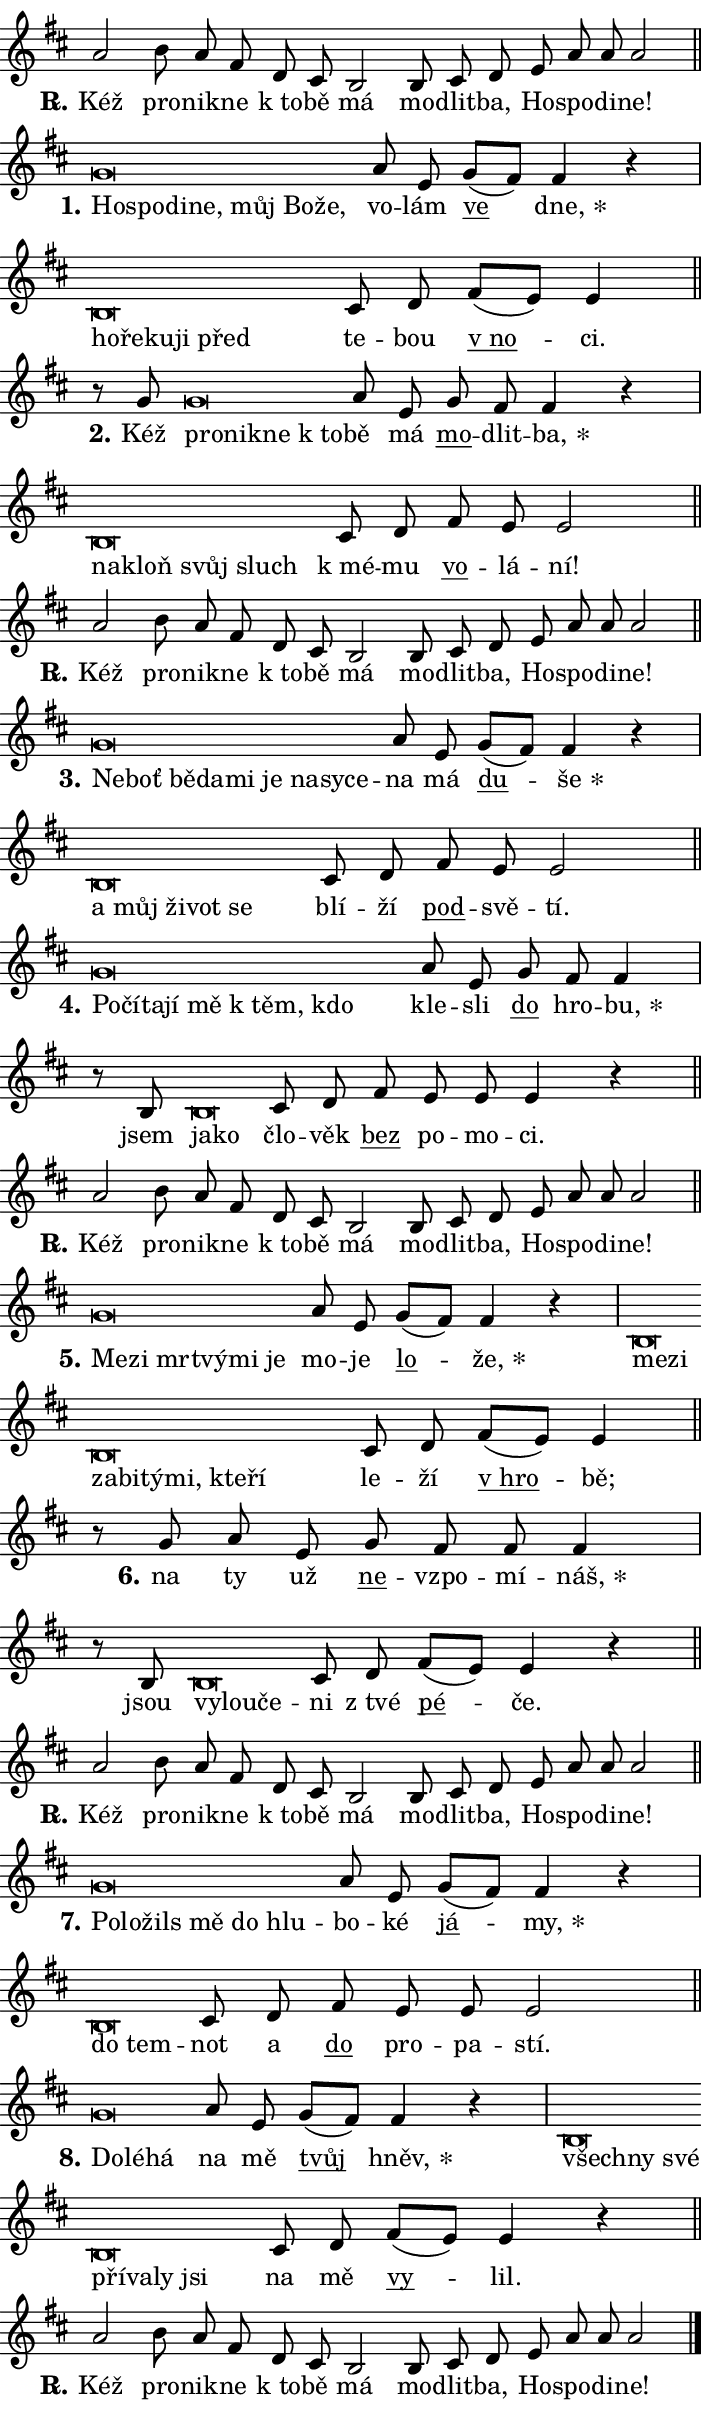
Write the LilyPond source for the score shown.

\version "2.24.0"
\header { tagline = "" }
\paper {
  indent = 0\cm
  top-margin = 0\cm
  right-margin = 0.13\cm % to fit lyric hyphens
  bottom-margin = 0\cm
  left-margin = 0\cm
  paper-width = 12\cm
  page-breaking = #ly:one-page-breaking
  system-system-spacing.basic-distance = #11
  score-system-spacing.basic-distance = #11
  ragged-last = ##f
}


%% Author: Thomas Morley
%% https://lists.gnu.org/archive/html/lilypond-user/2020-05/msg00002.html
#(define (line-position grob)
"Returns position of @var[grob} in current system:
   @code{'start}, if at first time-step
   @code{'end}, if at last time-step
   @code{'middle} otherwise
"
  (let* ((col (ly:item-get-column grob))
         (ln (ly:grob-object col 'left-neighbor))
         (rn (ly:grob-object col 'right-neighbor))
         (col-to-check-left (if (ly:grob? ln) ln col))
         (col-to-check-right (if (ly:grob? rn) rn col))
         (break-dir-left
           (and
             (ly:grob-property col-to-check-left 'non-musical #f)
             (ly:item-break-dir col-to-check-left)))
         (break-dir-right
           (and
             (ly:grob-property col-to-check-right 'non-musical #f)
             (ly:item-break-dir col-to-check-right))))
        (cond ((eqv? 1 break-dir-left) 'start)
              ((eqv? -1 break-dir-right) 'end)
              (else 'middle))))

#(define (tranparent-at-line-position vctor)
  (lambda (grob)
  "Relying on @code{line-position} select the relevant enry from @var{vctor}.
Used to determine transparency,"
    (case (line-position grob)
      ((end) (not (vector-ref vctor 0)))
      ((middle) (not (vector-ref vctor 1)))
      ((start) (not (vector-ref vctor 2))))))

noteHeadBreakVisibility =
#(define-music-function (break-visibility)(vector?)
"Makes @code{NoteHead}s transparent relying on @var{break-visibility}"
#{
  \override NoteHead.transparent =
    #(tranparent-at-line-position break-visibility)
#})

#(define delete-ledgers-for-transparent-note-heads
  (lambda (grob)
    "Reads whether a @code{NoteHead} is transparent.
If so this @code{NoteHead} is removed from @code{'note-heads} from
@var{grob}, which is supposed to be @code{LedgerLineSpanner}.
As a result ledgers are not printed for this @code{NoteHead}"
    (let* ((nhds-array (ly:grob-object grob 'note-heads))
           (nhds-list
             (if (ly:grob-array? nhds-array)
                 (ly:grob-array->list nhds-array)
                 '()))
           ;; Relies on the transparent-property being done before
           ;; Staff.LedgerLineSpanner.after-line-breaking is executed.
           ;; This is fragile ...
           (to-keep
             (remove
               (lambda (nhd)
                 (ly:grob-property nhd 'transparent #f))
               nhds-list)))
      ;; TODO find a better method to iterate over grob-arrays, similiar
      ;; to filter/remove etc for lists
      ;; For now rebuilt from scratch
      (set! (ly:grob-object grob 'note-heads)  '())
      (for-each
        (lambda (nhd)
          (ly:pointer-group-interface::add-grob grob 'note-heads nhd))
        to-keep))))

squashNotes = {
  \override NoteHead.X-extent = #'(-0.2 . 0.2)
  \override NoteHead.Y-extent = #'(-0.75 . 0)
  \override NoteHead.stencil =
    #(lambda (grob)
       (let ((pos (ly:grob-property grob 'staff-position)))
         (begin
           (if (< pos -7) (display "ERROR: Lower brevis then expected\n") (display ""))
           (if (<= pos -6) ly:text-interface::print ly:note-head::print))))
}
unSquashNotes = {
  \revert NoteHead.X-extent
  \revert NoteHead.Y-extent
  \revert NoteHead.stencil
}

hideNotes = \noteHeadBreakVisibility #begin-of-line-visible
unHideNotes = \noteHeadBreakVisibility #all-visible

% work-around for resetting accidentals
% https://lilypond.org/doc/v2.23/Documentation/notation/displaying-rhythms#unmetered-music
cadenzaMeasure = {
  \cadenzaOff
  \partial 1024 s1024
  \cadenzaOn
}

#(define-markup-command (accent layout props text) (markup?)
  "Underline accented syllable"
  (interpret-markup layout props
    #{\markup \override #'(offset . 4.3) \underline { #text }#}))

responsum = \markup \concat {
  "R" \hspace #-1.05 \path #0.1 #'((moveto 0 0.07) (lineto 0.9 0.8)) \hspace #0.05 "."
}

spaceSize = #0.6828661417322834 % exact space size for TeX Gyre Schola

\layout {
  \context {
    \Staff
    \remove "Time_signature_engraver"
    \override LedgerLineSpanner.after-line-breaking = #delete-ledgers-for-transparent-note-heads
  }
  \context {
    \Lyrics {
      \override LyricSpace.minimum-distance = \spaceSize
      \override LyricText.font-name = #"TeX Gyre Schola"
      \override LyricText.font-size = 1
      \override StanzaNumber.font-name = #"TeX Gyre Schola Bold"
      \override StanzaNumber.font-size = 1
    }
  }
  \context {
    \Score 
    \override NoteHead.text =
      #(lambda (grob) 
        (let ((pos (ly:grob-property grob 'staff-position)))
          #{\markup {
            \combine
              \halign #-0.55 \raise #(if (= pos -6) 0 0.5) \override #'(thickness . 2) \draw-line #'(3.2 . 0)
              \musicglyph "noteheads.sM1"
          }#}))
  }
}

% magnetic-lyrics.ily
%
%   written by
%     Jean Abou Samra <jean@abou-samra.fr>
%     Werner Lemberg <wl@gnu.org>
%
%   adapted by
%     Jiri Hon <jiri.hon@gmail.com>
%
% Version 2022-Apr-15

% https://www.mail-archive.com/lilypond-user@gnu.org/msg149350.html

#(define (Left_hyphen_pointer_engraver context)
   "Collect syllable-hyphen-syllable occurrences in lyrics and store
them in properties.  This engraver only looks to the left.  For
example, if the lyrics input is @code{foo -- bar}, it does the
following.

@itemize @bullet
@item
Set the @code{text} property of the @code{LyricHyphen} grob between
@q{foo} and @q{bar} to @code{foo}.

@item
Set the @code{left-hyphen} property of the @code{LyricText} grob with
text @q{foo} to the @code{LyricHyphen} grob between @q{foo} and
@q{bar}.
@end itemize

Use this auxiliary engraver in combination with the
@code{lyric-@/text::@/apply-@/magnetic-@/offset!} hook."
   (let ((hyphen #f)
         (text #f))
     (make-engraver
      (acknowledgers
       ((lyric-syllable-interface engraver grob source-engraver)
        (set! text grob)))
      (end-acknowledgers
       ((lyric-hyphen-interface engraver grob source-engraver)
        ;(when (not (grob::has-interface grob 'lyric-space-interface))
          (set! hyphen grob)));)
      ((stop-translation-timestep engraver)
       (when (and text hyphen)
         (ly:grob-set-object! text 'left-hyphen hyphen))
       (set! text #f)
       (set! hyphen #f)))))

#(define (lyric-text::apply-magnetic-offset! grob)
   "If the space between two syllables is less than the value in
property @code{LyricText@/.details@/.squash-threshold}, move the right
syllable to the left so that it gets concatenated with the left
syllable.

Use this function as a hook for
@code{LyricText@/.after-@/line-@/breaking} if the
@code{Left_@/hyphen_@/pointer_@/engraver} is active."
   (let ((hyphen (ly:grob-object grob 'left-hyphen #f)))
     (when hyphen
       (let ((left-text (ly:spanner-bound hyphen LEFT)))
         (when (grob::has-interface left-text 'lyric-syllable-interface)
           (let* ((common (ly:grob-common-refpoint grob left-text X))
                  (this-x-ext (ly:grob-extent grob common X))
                  (left-x-ext
                   (begin
                     ;; Trigger magnetism for left-text.
                     (ly:grob-property left-text 'after-line-breaking)
                     (ly:grob-extent left-text common X)))
                  ;; `delta` is the gap width between two syllables.
                  (delta (- (interval-start this-x-ext)
                            (interval-end left-x-ext)))
                  (details (ly:grob-property grob 'details))
                  (threshold (assoc-get 'squash-threshold details 0.2)))
             (when (< delta threshold)
               (let* (;; We have to manipulate the input text so that
                      ;; ligatures crossing syllable boundaries are not
                      ;; disabled.  For languages based on the Latin
                      ;; script this is essentially a beautification.
                      ;; However, for non-Western scripts it can be a
                      ;; necessity.
                      (lt (ly:grob-property left-text 'text))
                      (rt (ly:grob-property grob 'text))
                      (is-space (grob::has-interface hyphen 'lyric-space-interface))
                      (space (if is-space " " ""))
                      (extra-delta (if is-space spaceSize 0))
                      ;; Append new syllable.
                      (ltrt-space (if (and (string? lt) (string? rt))
                                (string-append lt space rt)
                                (make-concat-markup (list lt space rt))))
                      ;; Right-align `ltrt` to the right side.
                      (ltrt-space-markup (grob-interpret-markup
                               grob
                               (make-translate-markup
                                (cons (interval-length this-x-ext) 0)
                                (make-right-align-markup ltrt-space)))))
                 (begin
                   ;; Don't print `left-text`.
                   (ly:grob-set-property! left-text 'stencil #f)
                   ;; Set text and stencil (which holds all collected
                   ;; syllables so far) and shift it to the left.
                   (ly:grob-set-property! grob 'text ltrt-space)
                   (ly:grob-set-property! grob 'stencil ltrt-space-markup)
                   (ly:grob-translate-axis! grob (- (- delta extra-delta)) X))))))))))


#(define (lyric-hyphen::displace-bounds-first grob)
   ;; Make very sure this callback isn't triggered too early.
   (let ((left (ly:spanner-bound grob LEFT))
         (right (ly:spanner-bound grob RIGHT)))
     (ly:grob-property left 'after-line-breaking)
     (ly:grob-property right 'after-line-breaking)
     (ly:lyric-hyphen::print grob)))

squashThreshold = #0.4

\layout {
  \context {
    \Lyrics
    \consists #Left_hyphen_pointer_engraver
    \override LyricText.after-line-breaking =
      #lyric-text::apply-magnetic-offset!
    \override LyricHyphen.stencil = #lyric-hyphen::displace-bounds-first
    \override LyricText.details.squash-threshold = \squashThreshold
    \override LyricHyphen.minimum-distance = 0
    \override LyricHyphen.minimum-length = \squashThreshold
  }
}

squashText = \override LyricText.details.squash-threshold = 9999
unSquashText = \override LyricText.details.squash-threshold = \squashThreshold

leftText = \override LyricText.self-alignment-X = #LEFT
unLeftText = \revert LyricText.self-alignment-X

starOffset = #(lambda (grob) 
                (let ((x_offset (ly:self-alignment-interface::aligned-on-x-parent grob)))
                  (if (= x_offset 0) 0 (+ x_offset 1.2))))

star = #(define-music-function (syllable)(string?)
"Append star separator at the end of a syllable"
#{
  \once \override LyricText.X-offset = #starOffset
  \lyricmode { \markup {
    #syllable
    \override #'((font-name . "TeX Gyre Schola Bold")) \hspace #0.2 \lower #0.65 \larger "*"
  } }
#})

starAccent = #(define-music-function (syllable)(string?)
"Append star separator at the end of a syllable and make accent"
#{
  \once \override LyricText.X-offset = #starOffset
  \lyricmode { \markup {
    \accent #syllable
    \override #'((font-name . "TeX Gyre Schola Bold")) \hspace #0.2 \lower #0.65 \larger "*"
  } }
#})

breath = #(define-music-function (syllable)(string?)
"Append breathing indicator at the end of a syllable"
#{
  \lyricmode { \markup { #syllable "+" } }
#})

optionalBreath = #(define-music-function (syllable)(string?)
"Append optional breathing indicator at the end of a syllable"
#{
  \lyricmode { \markup { #syllable "(+)" } }
#})


\score {
    <<
        \new Voice = "melody" { \cadenzaOn \key d \major \relative { a'2 b8 a fis \bar "" d cis b2 \bar "" b8 cis d \bar "" e a a a2 \cadenzaMeasure \bar "||" \break } }
        \new Lyrics \lyricsto "melody" { \lyricmode { \set stanza = \responsum
Kéž pro -- nik -- ne "k to" -- bě má mo -- dlit -- ba, Ho -- spo -- di -- ne! } }
    >>
    \layout {}
}

\score {
    <<
        \new Voice = "melody" { \cadenzaOn \key d \major \relative { \squashNotes g'\breve*1/16 \hideNotes \breve*1/16 \bar "" \breve*1/16 \bar "" \breve*1/16 \bar "" \breve*1/16 \bar "" \breve*1/16 \breve*1/16 \bar "" \unHideNotes \unSquashNotes a8 e \bar "" g[( fis)] fis4 r \cadenzaMeasure \bar "|" \squashNotes b,\breve*1/16 \hideNotes \breve*1/16 \bar "" \breve*1/16 \bar "" \breve*1/16 \breve*1/16 \bar "" \unHideNotes \unSquashNotes cis8 d \bar "" fis[( e)] e4 \cadenzaMeasure \bar "||" \break } }
        \new Lyrics \lyricsto "melody" { \lyricmode { \set stanza = "1."
\leftText Ho -- \squashText spo -- di -- ne, můj Bo -- že, \unLeftText \unSquashText vo -- lám \markup \accent ve \star dne, \leftText ho -- \squashText ře -- ku -- ji před \unLeftText \unSquashText te -- bou \markup \accent "v no" -- ci. } }
    >>
    \layout {}
}

\score {
    <<
        \new Voice = "melody" { \cadenzaOn \key d \major \relative { r8 g'8 \squashNotes g\breve*1/16 \hideNotes \breve*1/16 \bar "" \breve*1/16 \breve*1/16 \bar "" \unHideNotes \unSquashNotes a8 e \bar "" g fis fis4 r \cadenzaMeasure \bar "|" \squashNotes b,\breve*1/16 \hideNotes \breve*1/16 \bar "" \breve*1/16 \breve*1/16 \bar "" \unHideNotes \unSquashNotes cis8 d \bar "" fis e e2 \cadenzaMeasure \bar "||" \break } }
        \new Lyrics \lyricsto "melody" { \lyricmode { \set stanza = "2."
Kéž \leftText pro -- \squashText nik -- ne "k to" -- \unLeftText \unSquashText bě má \markup \accent mo -- dlit -- \star ba, \leftText na -- \squashText kloň svůj sluch \unLeftText \unSquashText "k mé" -- mu \markup \accent vo -- lá -- ní! } }
    >>
    \layout {}
}

\score {
    <<
        \new Voice = "melody" { \cadenzaOn \key d \major \relative { a'2 b8 a fis \bar "" d cis b2 \bar "" b8 cis d \bar "" e a a a2 \cadenzaMeasure \bar "||" \break } }
        \new Lyrics \lyricsto "melody" { \lyricmode { \set stanza = \responsum
Kéž pro -- nik -- ne "k to" -- bě má mo -- dlit -- ba, Ho -- spo -- di -- ne! } }
    >>
    \layout {}
}

\score {
    <<
        \new Voice = "melody" { \cadenzaOn \key d \major \relative { \squashNotes g'\breve*1/16 \hideNotes \breve*1/16 \bar "" \breve*1/16 \bar "" \breve*1/16 \bar "" \breve*1/16 \bar "" \breve*1/16 \bar "" \breve*1/16 \bar "" \breve*1/16 \breve*1/16 \bar "" \unHideNotes \unSquashNotes a8 e \bar "" g[( fis)] fis4 r \cadenzaMeasure \bar "|" \squashNotes b,\breve*1/16 \hideNotes \breve*1/16 \bar "" \breve*1/16 \bar "" \breve*1/16 \breve*1/16 \bar "" \unHideNotes \unSquashNotes cis8 d \bar "" fis e e2 \cadenzaMeasure \bar "||" \break } }
        \new Lyrics \lyricsto "melody" { \lyricmode { \set stanza = "3."
\leftText Ne -- \squashText boť bě -- da -- mi je na -- sy -- ce -- \unLeftText \unSquashText na má \markup \accent du -- \star še \leftText a \squashText můj ži -- vot se \unLeftText \unSquashText blí -- ží \markup \accent pod -- svě -- tí. } }
    >>
    \layout {}
}

\score {
    <<
        \new Voice = "melody" { \cadenzaOn \key d \major \relative { \squashNotes g'\breve*1/16 \hideNotes \breve*1/16 \bar "" \breve*1/16 \bar "" \breve*1/16 \bar "" \breve*1/16 \bar "" \breve*1/16 \breve*1/16 \bar "" \unHideNotes \unSquashNotes a8 e \bar "" g fis fis4 \cadenzaMeasure \bar "|" r8 b,8 \squashNotes b\breve*1/16 \hideNotes \breve*1/16 \bar "" \unHideNotes \unSquashNotes cis8 d \bar "" fis e e e4 r \cadenzaMeasure \bar "||" \break } }
        \new Lyrics \lyricsto "melody" { \lyricmode { \set stanza = "4."
\leftText Po -- \squashText čí -- ta -- jí mě "k těm," kdo \unLeftText \unSquashText kle -- sli \markup \accent do hro -- \star bu, jsem \leftText ja -- \squashText ko \unLeftText \unSquashText člo -- věk \markup \accent bez po -- mo -- ci. } }
    >>
    \layout {}
}

\score {
    <<
        \new Voice = "melody" { \cadenzaOn \key d \major \relative { a'2 b8 a fis \bar "" d cis b2 \bar "" b8 cis d \bar "" e a a a2 \cadenzaMeasure \bar "||" \break } }
        \new Lyrics \lyricsto "melody" { \lyricmode { \set stanza = \responsum
Kéž pro -- nik -- ne "k to" -- bě má mo -- dlit -- ba, Ho -- spo -- di -- ne! } }
    >>
    \layout {}
}

\score {
    <<
        \new Voice = "melody" { \cadenzaOn \key d \major \relative { \squashNotes g'\breve*1/16 \hideNotes \breve*1/16 \bar "" \breve*1/16 \bar "" \breve*1/16 \bar "" \breve*1/16 \breve*1/16 \bar "" \unHideNotes \unSquashNotes a8 e \bar "" g[( fis)] fis4 r \cadenzaMeasure \bar "|" \squashNotes b,\breve*1/16 \hideNotes \breve*1/16 \bar "" \breve*1/16 \bar "" \breve*1/16 \bar "" \breve*1/16 \bar "" \breve*1/16 \bar "" \breve*1/16 \breve*1/16 \bar "" \unHideNotes \unSquashNotes cis8 d \bar "" fis[( e)] e4 \cadenzaMeasure \bar "||" \break } }
        \new Lyrics \lyricsto "melody" { \lyricmode { \set stanza = "5."
\leftText Me -- \squashText zi mrt -- vý -- mi je \unLeftText \unSquashText mo -- je \markup \accent lo -- \star že, \leftText me -- \squashText zi za -- bi -- tý -- mi, kte -- ří \unLeftText \unSquashText le -- ží \markup \accent "v hro" -- bě; } }
    >>
    \layout {}
}

\score {
    <<
        \new Voice = "melody" { \cadenzaOn \key d \major \relative { r8 g' a8 e \bar "" g fis fis fis4 \cadenzaMeasure \bar "|" r8 b,8 \squashNotes b\breve*1/16 \hideNotes \breve*1/16 \breve*1/16 \bar "" \unHideNotes \unSquashNotes cis8 d \bar "" fis[( e)] e4 r \cadenzaMeasure \bar "||" \break } }
        \new Lyrics \lyricsto "melody" { \lyricmode { \set stanza = "6."
na ty už \markup \accent ne -- vzpo -- mí -- \star náš, jsou \leftText vy -- \squashText lou -- če -- \unLeftText \unSquashText ni "z tvé" \markup \accent pé -- če. } }
    >>
    \layout {}
}

\score {
    <<
        \new Voice = "melody" { \cadenzaOn \key d \major \relative { a'2 b8 a fis \bar "" d cis b2 \bar "" b8 cis d \bar "" e a a a2 \cadenzaMeasure \bar "||" \break } }
        \new Lyrics \lyricsto "melody" { \lyricmode { \set stanza = \responsum
Kéž pro -- nik -- ne "k to" -- bě má mo -- dlit -- ba, Ho -- spo -- di -- ne! } }
    >>
    \layout {}
}

\score {
    <<
        \new Voice = "melody" { \cadenzaOn \key d \major \relative { \squashNotes g'\breve*1/16 \hideNotes \breve*1/16 \bar "" \breve*1/16 \bar "" \breve*1/16 \bar "" \breve*1/16 \breve*1/16 \bar "" \unHideNotes \unSquashNotes a8 e \bar "" g[( fis)] fis4 r \cadenzaMeasure \bar "|" \squashNotes b,\breve*1/16 \hideNotes \breve*1/16 \bar "" \unHideNotes \unSquashNotes cis8 d \bar "" fis e e e2 \cadenzaMeasure \bar "||" \break } }
        \new Lyrics \lyricsto "melody" { \lyricmode { \set stanza = "7."
\leftText Po -- \squashText lo -- žils mě do hlu -- \unLeftText \unSquashText bo -- ké \markup \accent já -- \star my, \leftText do \squashText tem -- \unLeftText \unSquashText not a \markup \accent do pro -- pa -- stí. } }
    >>
    \layout {}
}

\score {
    <<
        \new Voice = "melody" { \cadenzaOn \key d \major \relative { \squashNotes g'\breve*1/16 \hideNotes \breve*1/16 \breve*1/16 \bar "" \unHideNotes \unSquashNotes a8 e \bar "" g[( fis)] fis4 r \cadenzaMeasure \bar "|" \squashNotes b,\breve*1/16 \hideNotes \breve*1/16 \bar "" \breve*1/16 \bar "" \breve*1/16 \bar "" \breve*1/16 \bar "" \breve*1/16 \breve*1/16 \bar "" \unHideNotes \unSquashNotes cis8 d \bar "" fis[( e)] e4 r \cadenzaMeasure \bar "||" \break } }
        \new Lyrics \lyricsto "melody" { \lyricmode { \set stanza = "8."
\leftText Do -- \squashText lé -- há \unLeftText \unSquashText na mě \markup \accent tvůj \star hněv, \leftText všech -- \squashText ny své pří -- va -- ly jsi \unLeftText \unSquashText na mě \markup \accent vy -- lil. } }
    >>
    \layout {}
}

\score {
    <<
        \new Voice = "melody" { \cadenzaOn \key d \major \relative { a'2 b8 a fis \bar "" d cis b2 \bar "" b8 cis d \bar "" e a a a2 \cadenzaMeasure \bar "||" \break } \bar "|." }
        \new Lyrics \lyricsto "melody" { \lyricmode { \set stanza = \responsum
Kéž pro -- nik -- ne "k to" -- bě má mo -- dlit -- ba, Ho -- spo -- di -- ne! } }
    >>
    \layout {}
}
